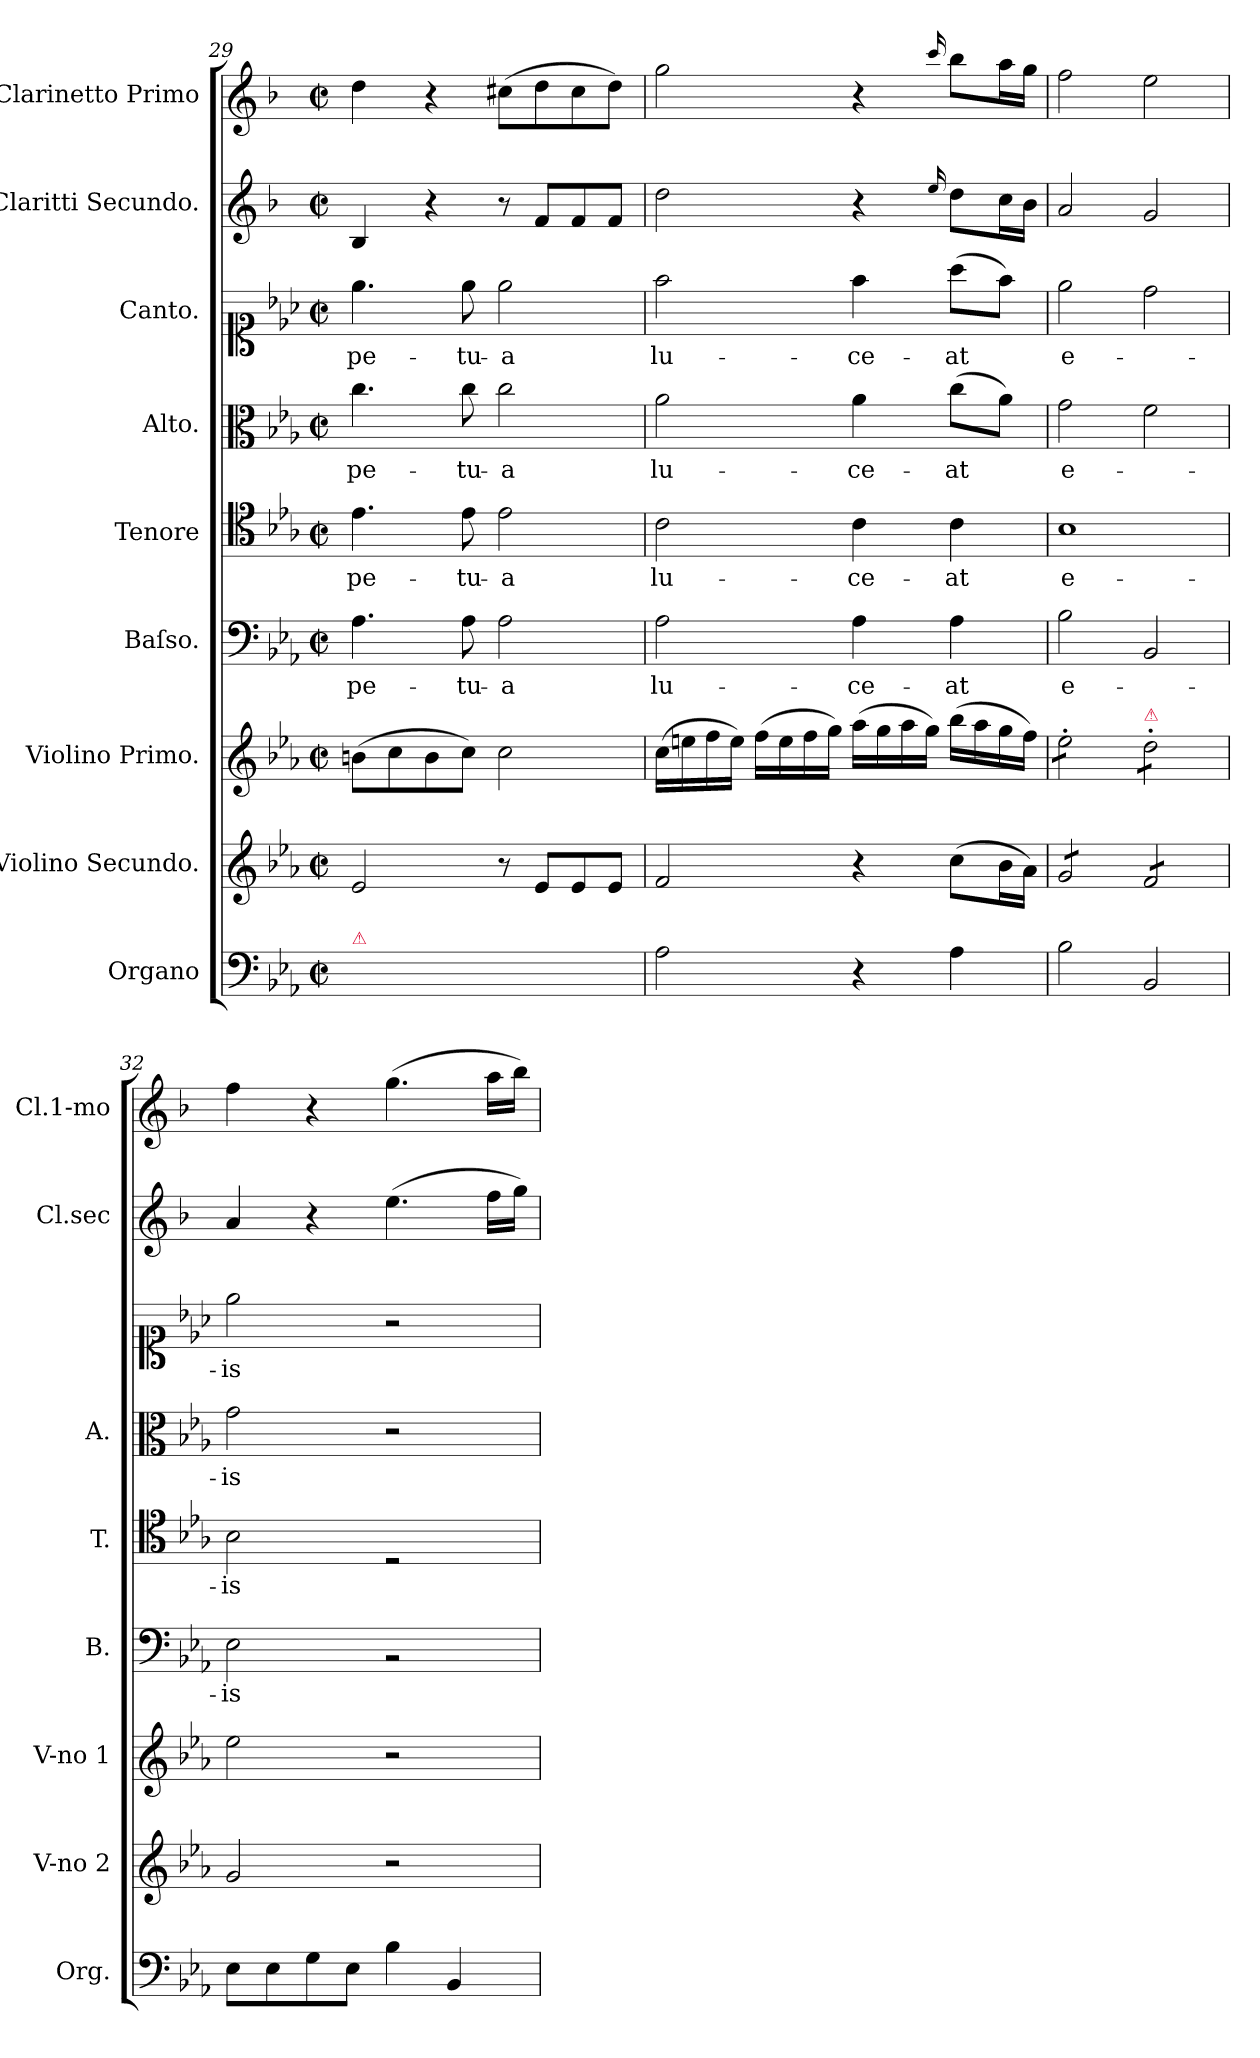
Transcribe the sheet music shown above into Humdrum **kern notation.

**kern	**kern	**kern	**kern	**text	**kern	**text	**kern	**text	**kern	**text	**kern	**kern
*part9	*part8	*part7	*part6	*part6	*part5	*part5	*part4	*part4	*part3	*part3	*part2	*part1
*staff9	*staff8	*staff7	*staff6	*staff6	*staff5	*staff5	*staff4	*staff4	*staff3	*staff3	*staff2	*staff1
*I"Organo	*I"Violino Secundo.	*I"Violino Primo.	*I"Baſso.	*	*I"Tenore	*	*I"Alto.	*	*I"Canto.	*	*I"Claritti Secundo.	*I"Clarinetto Primo
*I'Org.	*I'V-no 2	*I'V-no 1	*I'B.	*	*I'T.	*	*I'A.	*	*	*	*I'Cl.sec	*I'Cl.1-mo
*clefF4	*clefG2	*clefG2	*clefF4	*	*clefC4	*	*clefC3	*	*clefC1	*	*clefG2	*clefG2
*	*	*	*	*	*	*	*	*	*	*	*ITrd1c2	*ITrd1c2
*k[b-e-a-]	*k[b-e-a-]	*k[b-e-a-]	*k[b-e-a-]	*	*k[b-e-a-]	*	*k[b-e-a-]	*	*k[b-e-a-]	*	*k[b-e-a-]	*k[b-e-a-]
*M2/2	*M2/2	*M2/2	*M2/2	*	*M2/2	*	*M2/2	*	*M2/2	*	*M2/2	*M2/2
*met(c|)	*met(c|)	*met(c|)	*met(c|)	*	*met(c|)	*	*met(c|)	*	*met(c|)	*	*met(c|)	*met(c|)
=29	=29	=29	=29	=29	=29	=29	=29	=29	=29	=29	=29	=29
!LO:TX:a:color=crimson:t=⚠	!	!	!	!	!	!	!	!	!	!	!	!
1ryy	2e-/	(8bn\L	4.A-\	-pe-	4.e-\	-pe-	4.cc\	-pe-	4.ee-\	-pe-	4A-/	4cc\
.	.	8cc\	.	.	.	.	.	.	.	.	.	.
.	.	8b\	.	.	.	.	.	.	.	.	4r	4r
.	.	8cc\J)	8A-\	-tu-	8e-\	-tu-	8cc\	-tu-	8ee-\	-tu-	.	.
.	8r	2cc\	2A-\	-a	2e-\	-a	2cc\	-a	2ee-\	-a	8r	(8bn\L
.	8e-/L	.	.	.	.	.	.	.	.	.	8e-/L	8cc\
.	8e-/	.	.	.	.	.	.	.	.	.	8e-/	8b\
.	8e-/J	.	.	.	.	.	.	.	.	.	8e-/J	8cc\J)
=30	=30	=30	=30	=30	=30	=30	=30	=30	=30	=30	=30	=30
2A-\	2f/	(16cc\LL	2A-\	lu-	2c\	lu-	2a-\	lu-	2ff\	lu-	2cc\	2ff\
.	.	16een\	.	.	.	.	.	.	.	.	.	.
.	.	16ff\	.	.	.	.	.	.	.	.	.	.
.	.	16ee\JJ)	.	.	.	.	.	.	.	.	.	.
.	.	(16ff\LL	.	.	.	.	.	.	.	.	.	.
.	.	16ee\	.	.	.	.	.	.	.	.	.	.
.	.	16ff\	.	.	.	.	.	.	.	.	.	.
.	.	16gg\JJ)	.	.	.	.	.	.	.	.	.	.
4r	4r	(16aa-\LL	4A-\	-ce-	4c\	-ce-	4a-\	-ce-	4ff\	-ce-	4r	4r
.	.	16gg\	.	.	.	.	.	.	.	.	.	.
.	.	16aa-\	.	.	.	.	.	.	.	.	.	.
.	.	16gg\JJ)	.	.	.	.	.	.	.	.	.	.
.	.	.	.	.	.	.	.	.	.	.	16qqdd/	16qqbb-/
4A-\	(8cc\L	(16bb-\LL	4A-\	-at	4c\	-at	(8cc\L	-at	(8aa-\L	-at	8cc\L	8aa-\L
.	.	16aa-\	.	.	.	.	.	.	.	.	.	.
.	16b-\L	16gg\	.	.	.	.	8a-\J)	.	8ff\J)	.	16b-\L	16gg\L
.	16a-\JJ)	16ff\JJ)	.	.	.	.	.	.	.	.	16a-\JJ	16ff\JJ
=31	=31	=31	=31	=31	=31	=31	=31	=31	=31	=31	=31	=31
!	!	!LO:TX:a:color=crimson:t=⚠	!	!	!	!	!	!	!	!	!	!
*	*tremolo	*	*	*	*	*	*	*	*	*	*	*
*	*	*tremolo	*	*	*	*	*	*	*	*	*	*
2B-\	8g/L	8ee-'\L	2B-\	e-	1B-\	e-	2g\	e-	2ee-\	e-	2g/	2ee-\
.	8g/	8ee-'\	.	.	.	.	.	.	.	.	.	.
.	8g/	8ee-'\	.	.	.	.	.	.	.	.	.	.
.	8g/J	8ee-'\J	.	.	.	.	.	.	.	.	.	.
!	!	!LO:TX:a:color=crimson:t=⚠	!	!	!	!	!	!	!	!	!	!
2BB-/	8f/L	8dd'\L	2BB-/	.	.	.	2f\	.	2dd\	.	2f/	2dd\
.	8f/	8dd'\	.	.	.	.	.	.	.	.	.	.
.	8f/	8dd'\	.	.	.	.	.	.	.	.	.	.
.	8f/J	8dd'\J	.	.	.	.	.	.	.	.	.	.
*	*	*Xtremolo	*	*	*	*	*	*	*	*	*	*
*	*Xtremolo	*	*	*	*	*	*	*	*	*	*	*
=32	=32	=32	=32	=32	=32	=32	=32	=32	=32	=32	=32	=32
8E-\L	2g/	2ee-\	2E-\	-is	2B-\	-is	2g\	-is	2ee-\	-is	4g/	4ee-\
8E-\	.	.	.	.	.	.	.	.	.	.	.	.
8G\	.	.	.	.	.	.	.	.	.	.	4r	4r
8E-\J	.	.	.	.	.	.	.	.	.	.	.	.
4B-\	2r	2r	2rBB	.	2rD	.	2r	.	2r	.	(4.dd\	(4.ff\
4BB-/	.	.	.	.	.	.	.	.	.	.	.	.
.	.	.	.	.	.	.	.	.	.	.	16ee-\LL	16gg\LL
.	.	.	.	.	.	.	.	.	.	.	16ff\JJ)	16aa-\JJ)
=	=	=	=	=	=	=	=	=	=	=	=	=
*-	*-	*-	*-	*-	*-	*-	*-	*-	*-	*-	*-	*-
